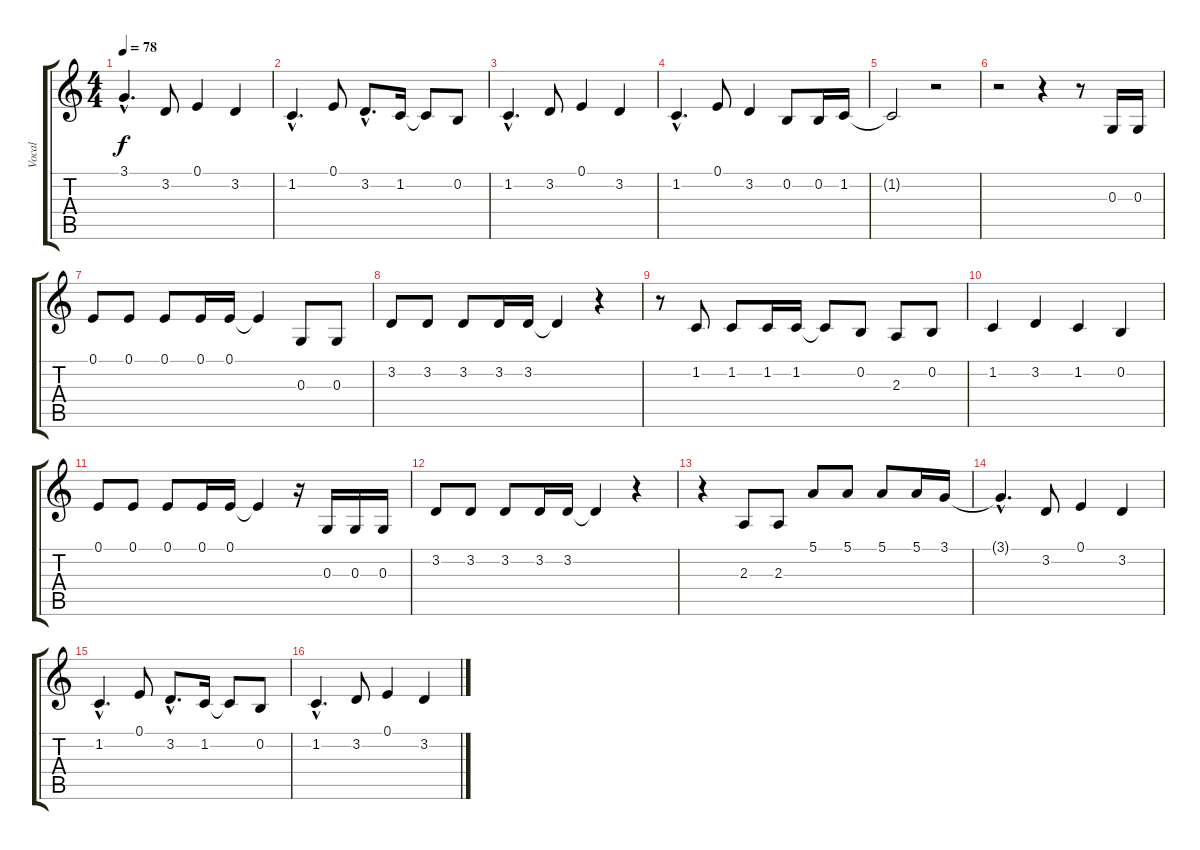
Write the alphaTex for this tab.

\track ("Vocal" "Vocal") {instrument altosax}
\staff {score tabs}
\tuning (E4 B3 G3 D3 A2 E2) {hide}
\ts (4 4)
\tempo 78
\clef g2
\ks c
3.1{hac t}.4{d dy f} 3.2.8 0.1.4 3.2.4 |
1.2{hac}.4{d} 0.1.8 3.2{hac}.8{d} 1.2.16 1.2{t}.8 0.2.8 |
1.2{hac}.4{d} 3.2.8 0.1.4 3.2.4 |
1.2{hac}.4{d} 0.1.8 3.2.4 0.2.8 0.2.16 1.2.16 |
1.2{t}.2 r.2 |
r.2 r.4 r.8 0.3.16 0.3.16 |
0.1.8 0.1.8 0.1.8 0.1.16 0.1.16 0.1{t}.4 0.3.8 0.3.8 |
3.2.8 3.2.8 3.2.8 3.2.16 3.2.16 3.2{t}.4 r.4 |
r.8 1.2.8 1.2.8 1.2.16 1.2.16 1.2{t}.8 0.2.8 2.3.8 0.2.8 |
1.2.4 3.2.4 1.2.4 0.2.4 |
0.1.8 0.1.8 0.1.8 0.1.16 0.1.16 0.1{t}.4 r.16 0.3.16 0.3.16 0.3.16 |
3.2.8 3.2.8 3.2.8 3.2.16 3.2.16 3.2{t}.4 r.4 |
r.4 2.3.8 2.3.8 5.1.8 5.1.8 5.1.8 5.1.16 3.1.16 |
3.1{hac t}.4{d} 3.2.8 0.1.4 3.2.4 |
1.2{hac}.4{d} 0.1.8 3.2{hac}.8{d} 1.2.16 1.2{t}.8 0.2.8 |
1.2{hac}.4{d} 3.2.8 0.1.4 3.2.4
